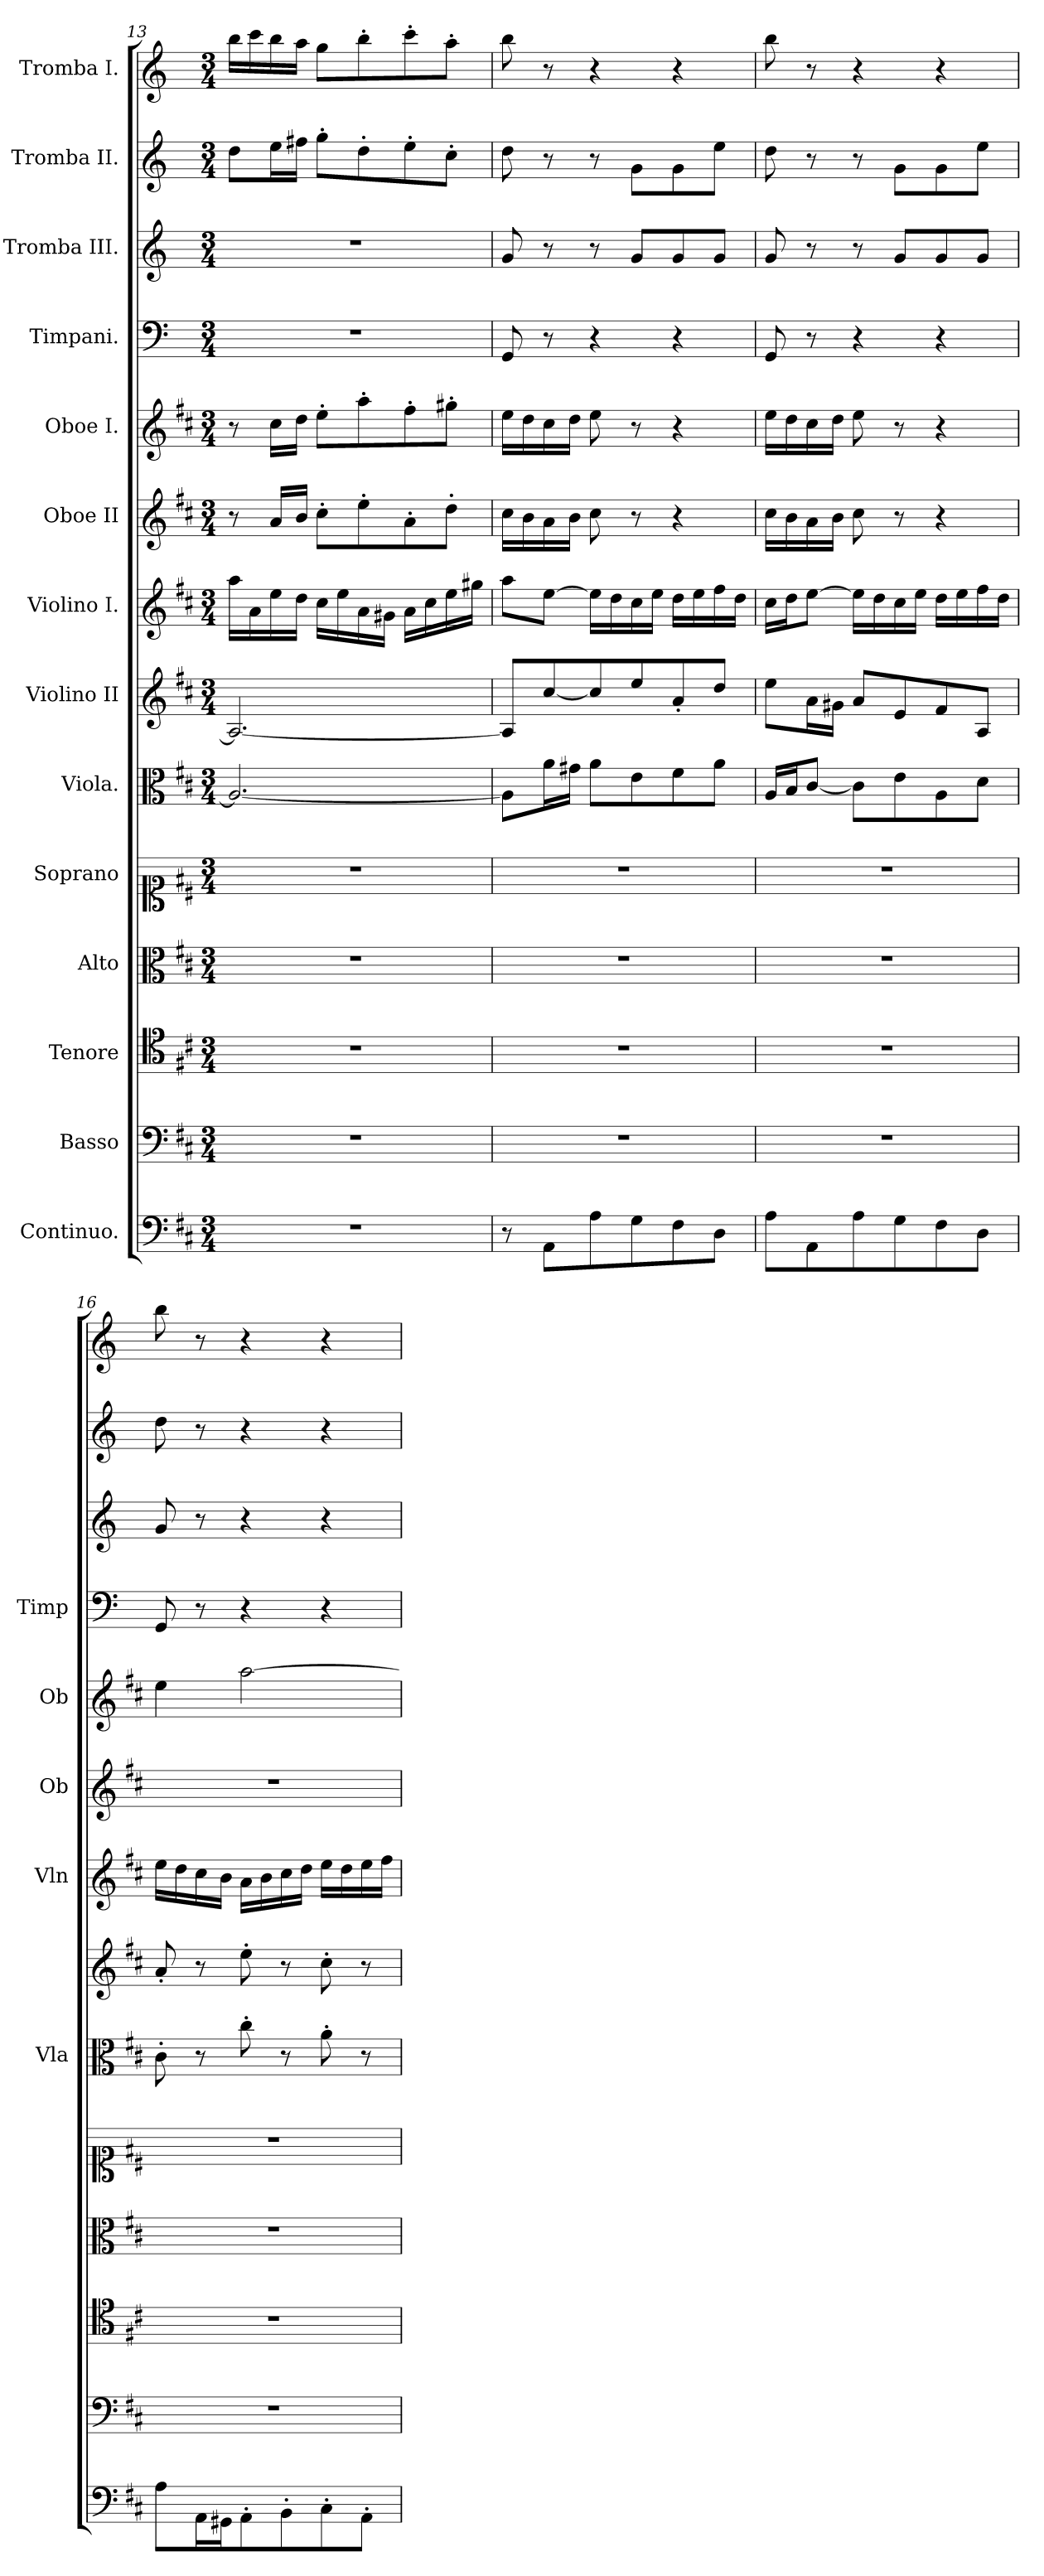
**kern	**kern	**kern	**kern	**kern	**kern	**kern	**kern	**kern	**kern	**kern	**kern	**kern	**kern
*part14	*part13	*part12	*part11	*part10	*part9	*part8	*part7	*part6	*part5	*part4	*part3	*part2	*part1
*staff14	*staff13	*staff12	*staff11	*staff10	*staff9	*staff8	*staff7	*staff6	*staff5	*staff4	*staff3	*staff2	*staff1
*I"Continuo.	*I"Basso	*I"Tenore	*I"Alto	*I"Soprano	*I"Viola.	*I"Violino II	*I"Violino I.	*I"Oboe II	*I"Oboe I.	*I"Timpani.	*I"Tromba III.	*I"Tromba II.	*I"Tromba I.
*	*	*	*	*	*I'Vla	*	*I'Vln	*I'Ob	*I'Ob	*I'Timp	*	*	*
*clefF4	*clefF4	*clefC4	*clefC3	*clefC1	*clefC3	*clefG2	*clefG2	*clefG2	*clefG2	*clefF4	*clefG2	*clefG2	*clefG2
*	*	*	*	*	*	*	*	*	*	*ITrd-1c-2	*ITrd-1c-2	*ITrd-1c-2	*ITrd-1c-2
*k[f#c#]	*k[f#c#]	*k[f#c#]	*k[f#c#]	*k[f#c#]	*k[f#c#]	*k[f#c#]	*k[f#c#]	*k[f#c#]	*k[f#c#]	*k[f#c#]	*k[f#c#]	*k[f#c#]	*k[f#c#]
*M3/4	*M3/4	*M3/4	*M3/4	*M3/4	*M3/4	*M3/4	*M3/4	*M3/4	*M3/4	*M3/4	*M3/4	*M3/4	*M3/4
=13	=13	=13	=13	=13	=13	=13	=13	=13	=13	=13	=13	=13	=13
2.r	2.r	2.r	2.r	2.r	2.A/_	2.A/_	16aa\LL	8r	8r	2.r	2.r	8ee\L	16ccc#\LL
.	.	.	.	.	.	.	16a\	.	.	.	.	.	16ddd\
.	.	.	.	.	.	.	16ee\	16a/LL	16cc#\LL	.	.	16ff#\L	16ccc#\
.	.	.	.	.	.	.	16dd\JJ	16b/JJ	16dd\JJ	.	.	16gg#X\JJ	16bb\JJ
.	.	.	.	.	.	.	16cc#\LL	8cc#'\L	8ee'\L	.	.	8aa'\L	8aa\L
.	.	.	.	.	.	.	16ee\	.	.	.	.	.	.
.	.	.	.	.	.	.	16a\	8ee'\	8aa'\	.	.	8ee'\	8ccc#'\
.	.	.	.	.	.	.	16g#X\JJ	.	.	.	.	.	.
.	.	.	.	.	.	.	16a\LL	8a'\	8ff#'\	.	.	8ff#'\	8ddd'\
.	.	.	.	.	.	.	16cc#\	.	.	.	.	.	.
.	.	.	.	.	.	.	16ee\	8dd'\J	8gg#X'\J	.	.	8dd'\J	8bb'\J
.	.	.	.	.	.	.	16gg#X\JJ	.	.	.	.	.	.
=14	=14	=14	=14	=14	=14	=14	=14	=14	=14	=14	=14	=14	=14
8r	2.r	2.r	2.r	2.r	8A\L]	8A/L]	8aa\L	16cc#\LL	16ee\LL	8AA/	8a/	8ee\	8ccc#\
.	.	.	.	.	.	.	.	16b\	16dd\	.	.	.	.
8AA\L	.	.	.	.	16a\L	[8cc#/	[8ee\J	16a\	16cc#\	8r	8r	8r	8r
.	.	.	.	.	16g#X\JJ	.	.	16b\JJ	16dd\JJ	.	.	.	.
8A\	.	.	.	.	8a\L	8cc#/]	16ee\LL]	8cc#\	8ee\	4r	8r	8r	4r
.	.	.	.	.	.	.	16dd\	.	.	.	.	.	.
8G\	.	.	.	.	8e\	8ee/	16cc#\	8r	8r	.	8a/L	8a\L	.
.	.	.	.	.	.	.	16ee\JJ	.	.	.	.	.	.
8F#\	.	.	.	.	8f#\	8a'/	16dd\LL	4r	4r	4r	8a/	8a\	4r
.	.	.	.	.	.	.	16ee\	.	.	.	.	.	.
8D\J	.	.	.	.	8a\J	8dd/J	16ff#\	.	.	.	8a/J	8ff#\J	.
.	.	.	.	.	.	.	16dd\JJ	.	.	.	.	.	.
!!LO:PB:g=z
=15	=15	=15	=15	=15	=15	=15	=15	=15	=15	=15	=15	=15	=15
8A\L	2.r	2.r	2.r	2.r	16A/LL	8ee\L	16cc#\LL	16cc#\LL	16ee\LL	8AA/	8a/	8ee\	8ccc#\
.	.	.	.	.	16B/J	.	16dd\J	16b\	16dd\	.	.	.	.
8AA\	.	.	.	.	[8c#/J	16a\L	[8ee\J	16a\	16cc#\	8r	8r	8r	8r
.	.	.	.	.	.	16g#X\JJ	.	16b\JJ	16dd\JJ	.	.	.	.
8A\	.	.	.	.	8c#\L]	8a/L	16ee\LL]	8cc#\	8ee\	4r	8r	8r	4r
.	.	.	.	.	.	.	16dd\	.	.	.	.	.	.
8G\	.	.	.	.	8e\	8e/	16cc#\	8r	8r	.	8a/L	8a\L	.
.	.	.	.	.	.	.	16ee\JJ	.	.	.	.	.	.
8F#\	.	.	.	.	8A\	8f#/	16dd\LL	4r	4r	4r	8a/	8a\	4r
.	.	.	.	.	.	.	16ee\	.	.	.	.	.	.
8D\J	.	.	.	.	8d\J	8A/J	16ff#\	.	.	.	8a/J	8ff#\J	.
.	.	.	.	.	.	.	16dd\JJ	.	.	.	.	.	.
=16	=16	=16	=16	=16	=16	=16	=16	=16	=16	=16	=16	=16	=16
8A\L	2.r	2.r	2.r	2.r	8c#'\	8a'/	16ee\LL	2.r	4ee\	8AA/	8a/	8ee\	8ccc#\
.	.	.	.	.	.	.	16dd\	.	.	.	.	.	.
16AA\L	.	.	.	.	8r	8r	16cc#\	.	.	8r	8r	8r	8r
16GG#X\J	.	.	.	.	.	.	16b\JJ	.	.	.	.	.	.
8AA'\	.	.	.	.	8cc#'\	8ee'\	16a\LL	.	[2aa\	4r	4r	4r	4r
.	.	.	.	.	.	.	16b\	.	.	.	.	.	.
8BB'\	.	.	.	.	8r	8r	16cc#\	.	.	.	.	.	.
.	.	.	.	.	.	.	16dd\JJ	.	.	.	.	.	.
8C#'\	.	.	.	.	8a'\	8cc#'\	16ee\LL	.	.	4r	4r	4r	4r
.	.	.	.	.	.	.	16dd\	.	.	.	.	.	.
8AA'\J	.	.	.	.	8r	8r	16ee\	.	.	.	.	.	.
.	.	.	.	.	.	.	16ff#\JJ	.	.	.	.	.	.
=	=	=	=	=	=	=	=	=	=	=	=	=	=
*-	*-	*-	*-	*-	*-	*-	*-	*-	*-	*-	*-	*-	*-
